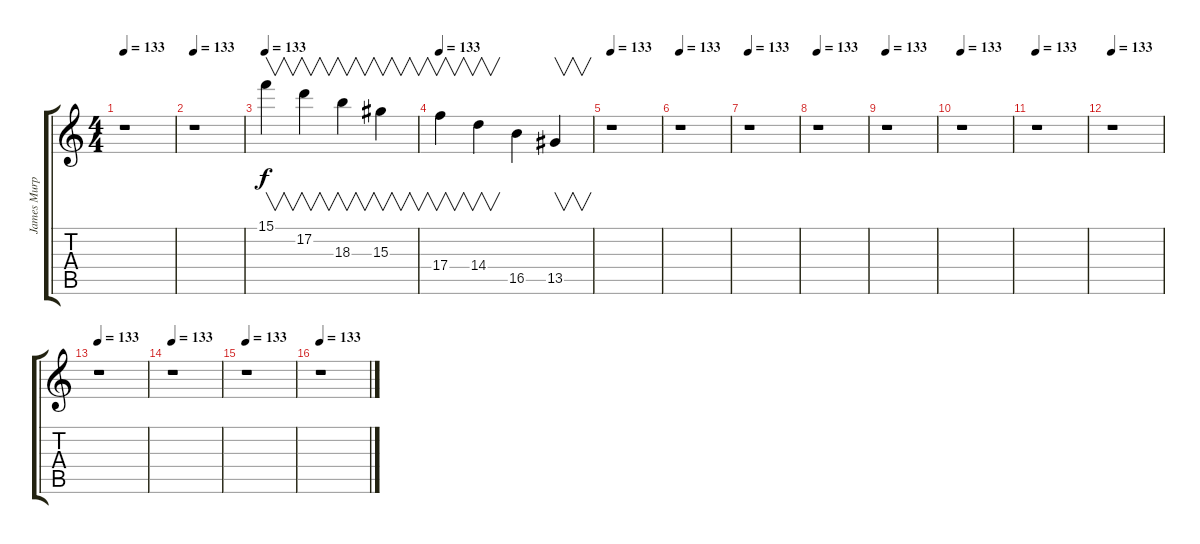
\track ("James Murphy second guitar" "James Murp") {instrument distortionguitar}
\staff {score tabs}
\tuning (D4 A3 F3 C3 G2 D2) {hide}
\ts (4 4)
\tempo 133
\clef g2
\ks c
r.1{dy f} |
\tempo 133
r.1 |
\tempo 133
15.1.4{v} 17.2.4{v} 18.3.4{v} 15.3.4{v} |
\tempo 133
17.4.4{v} 14.4.4{v} 16.5.4 13.5.4{v} |
\tempo 133
r.1 |
\tempo 133
r.1 |
\tempo 133
r.1 |
\tempo 133
r.1 |
\tempo 133
r.1 |
\tempo 133
r.1 |
\tempo 133
r.1 |
\tempo 133
r.1 |
\tempo 133
r.1 |
\tempo 133
r.1 |
\tempo 133
r.1 |
\tempo 133
r.1
